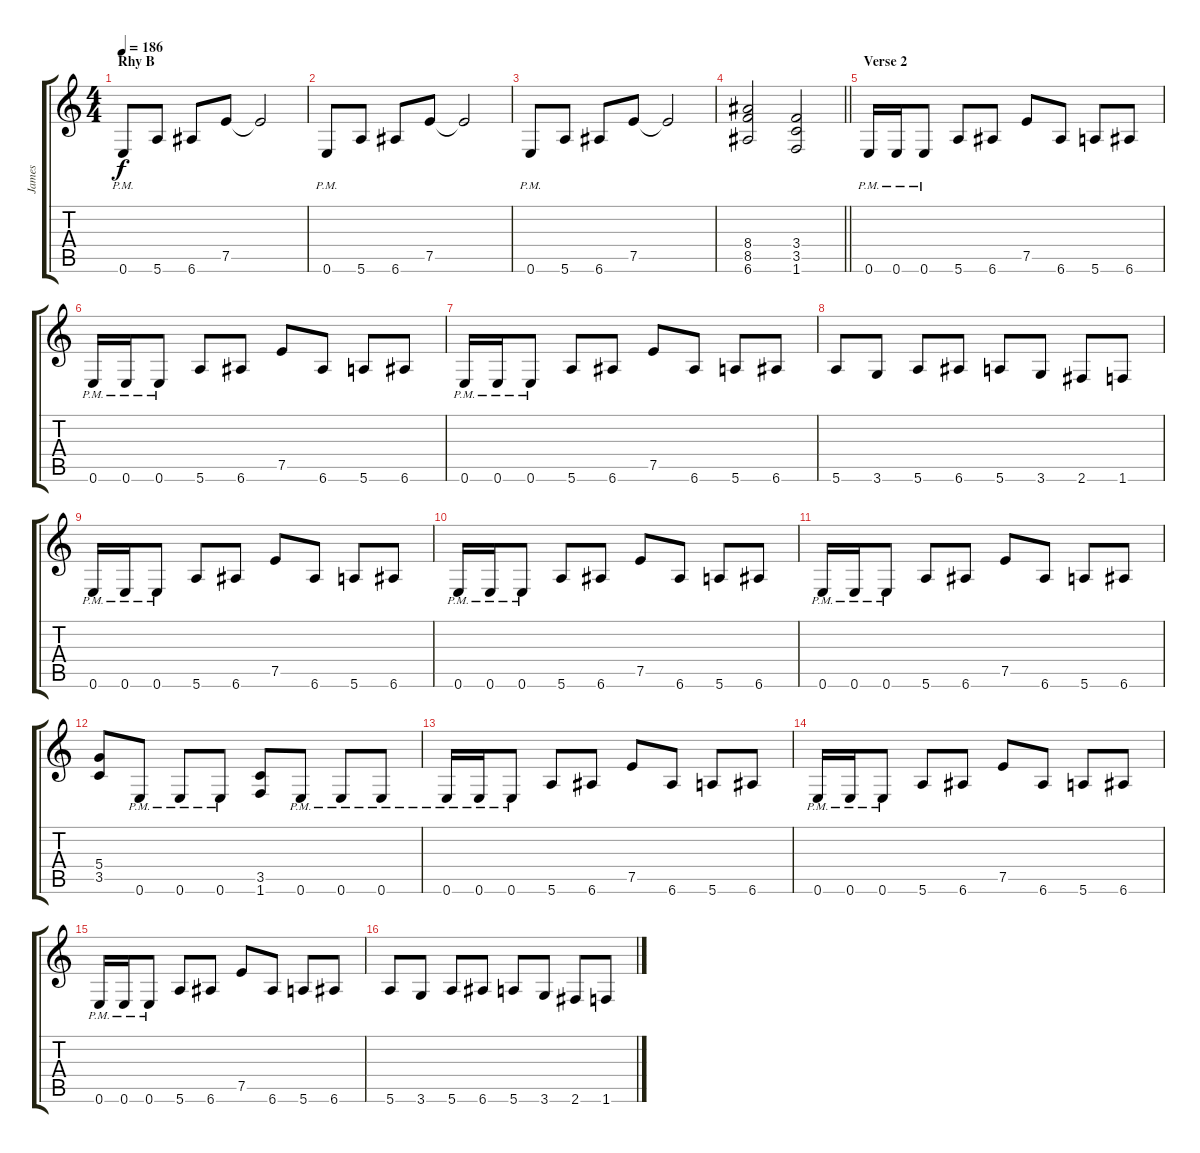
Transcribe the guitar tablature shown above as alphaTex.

\track ("James" "James") {instrument distortionguitar}
\staff {score tabs}
\tuning (E4 B3 G3 D3 A2 E2) {hide}
\ts (4 4)
\section ("" "Rhy B")
\tempo 186
\clef g2
\ks c
0.6{pm}.8{dy f} 5.6.8 6.6.8 7.5.8 7.5{t}.2 |
0.6{pm}.8 5.6.8 6.6.8 7.5.8 7.5{t}.2 |
0.6{pm}.8 5.6.8 6.6.8 7.5.8 7.5{t}.2 |
\barLineRight lightlight
(8.4 8.5 6.6).2 (3.4 3.5 1.6).2 |
\section ("" "Verse 2")
0.6{pm}.16 0.6{pm}.16 0.6{pm}.8 5.6.8 6.6.8 7.5.8 6.6.8 5.6.8 6.6.8 |
0.6{pm}.16 0.6{pm}.16 0.6{pm}.8 5.6.8 6.6.8 7.5.8 6.6.8 5.6.8 6.6.8 |
0.6{pm}.16 0.6{pm}.16 0.6{pm}.8 5.6.8 6.6.8 7.5.8 6.6.8 5.6.8 6.6.8 |
5.6.8 3.6.8 5.6.8 6.6.8 5.6.8 3.6.8 2.6.8 1.6.8 |
0.6{pm}.16 0.6{pm}.16 0.6{pm}.8 5.6.8 6.6.8 7.5.8 6.6.8 5.6.8 6.6.8 |
0.6{pm}.16 0.6{pm}.16 0.6{pm}.8 5.6.8 6.6.8 7.5.8 6.6.8 5.6.8 6.6.8 |
0.6{pm}.16 0.6{pm}.16 0.6{pm}.8 5.6.8 6.6.8 7.5.8 6.6.8 5.6.8 6.6.8 |
(5.4 3.5).8 0.6{pm}.8 0.6{pm}.8 0.6{pm}.8 (3.5 1.6).8 0.6{pm}.8 0.6{pm}.8 0.6{pm}.8 |
0.6{pm}.16 0.6{pm}.16 0.6{pm}.8 5.6.8 6.6.8 7.5.8 6.6.8 5.6.8 6.6.8 |
0.6{pm}.16 0.6{pm}.16 0.6{pm}.8 5.6.8 6.6.8 7.5.8 6.6.8 5.6.8 6.6.8 |
0.6{pm}.16 0.6{pm}.16 0.6{pm}.8 5.6.8 6.6.8 7.5.8 6.6.8 5.6.8 6.6.8 |
5.6.8 3.6.8 5.6.8 6.6.8 5.6.8 3.6.8 2.6.8 1.6.8
